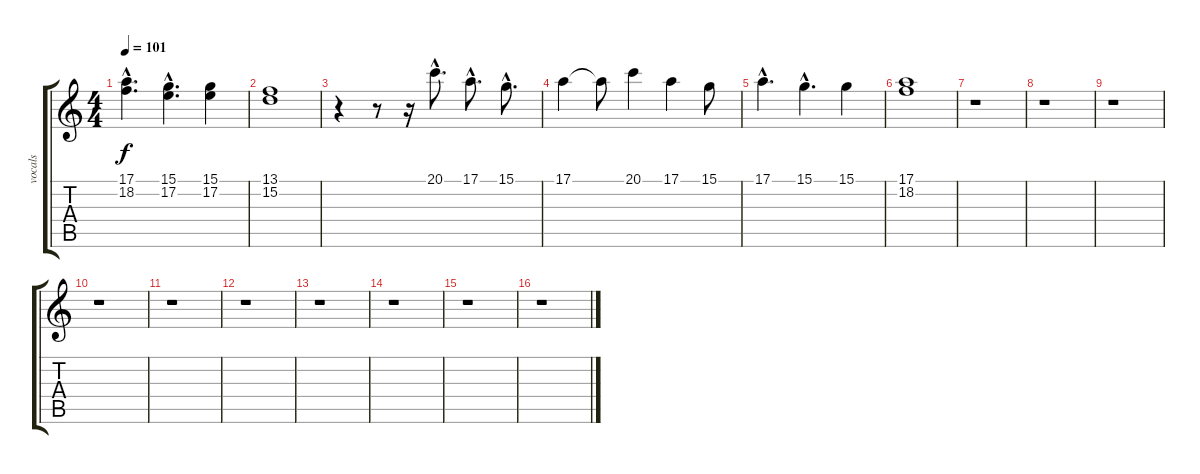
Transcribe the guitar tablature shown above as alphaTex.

\track ("vocals" "vocals") {instrument violin}
\staff {score tabs}
\tuning (E4 B3 G3 D3 A2 E2) {hide}
\ts (4 4)
\tempo 101
\clef g2
\ks c
(17.1{hac} 18.2{hac}).4{d dy f} (15.1{hac} 17.2{hac}).4{d} (15.1 17.2).4 |
(13.1 15.2).1 |
r.4 r.8 r.16 20.1{hac}.8{d} 17.1{hac}.8{d} 15.1{hac}.8{d} |
17.1.4 17.1{t}.8 20.1.4 17.1.4 15.1.8 |
17.1{hac}.4{d} 15.1{hac}.4{d} 15.1.4 |
(17.1 18.2).1 |
r.1 |
r.1 |
r.1 |
r.1 |
r.1 |
r.1 |
r.1 |
r.1 |
r.1 |
r.1
